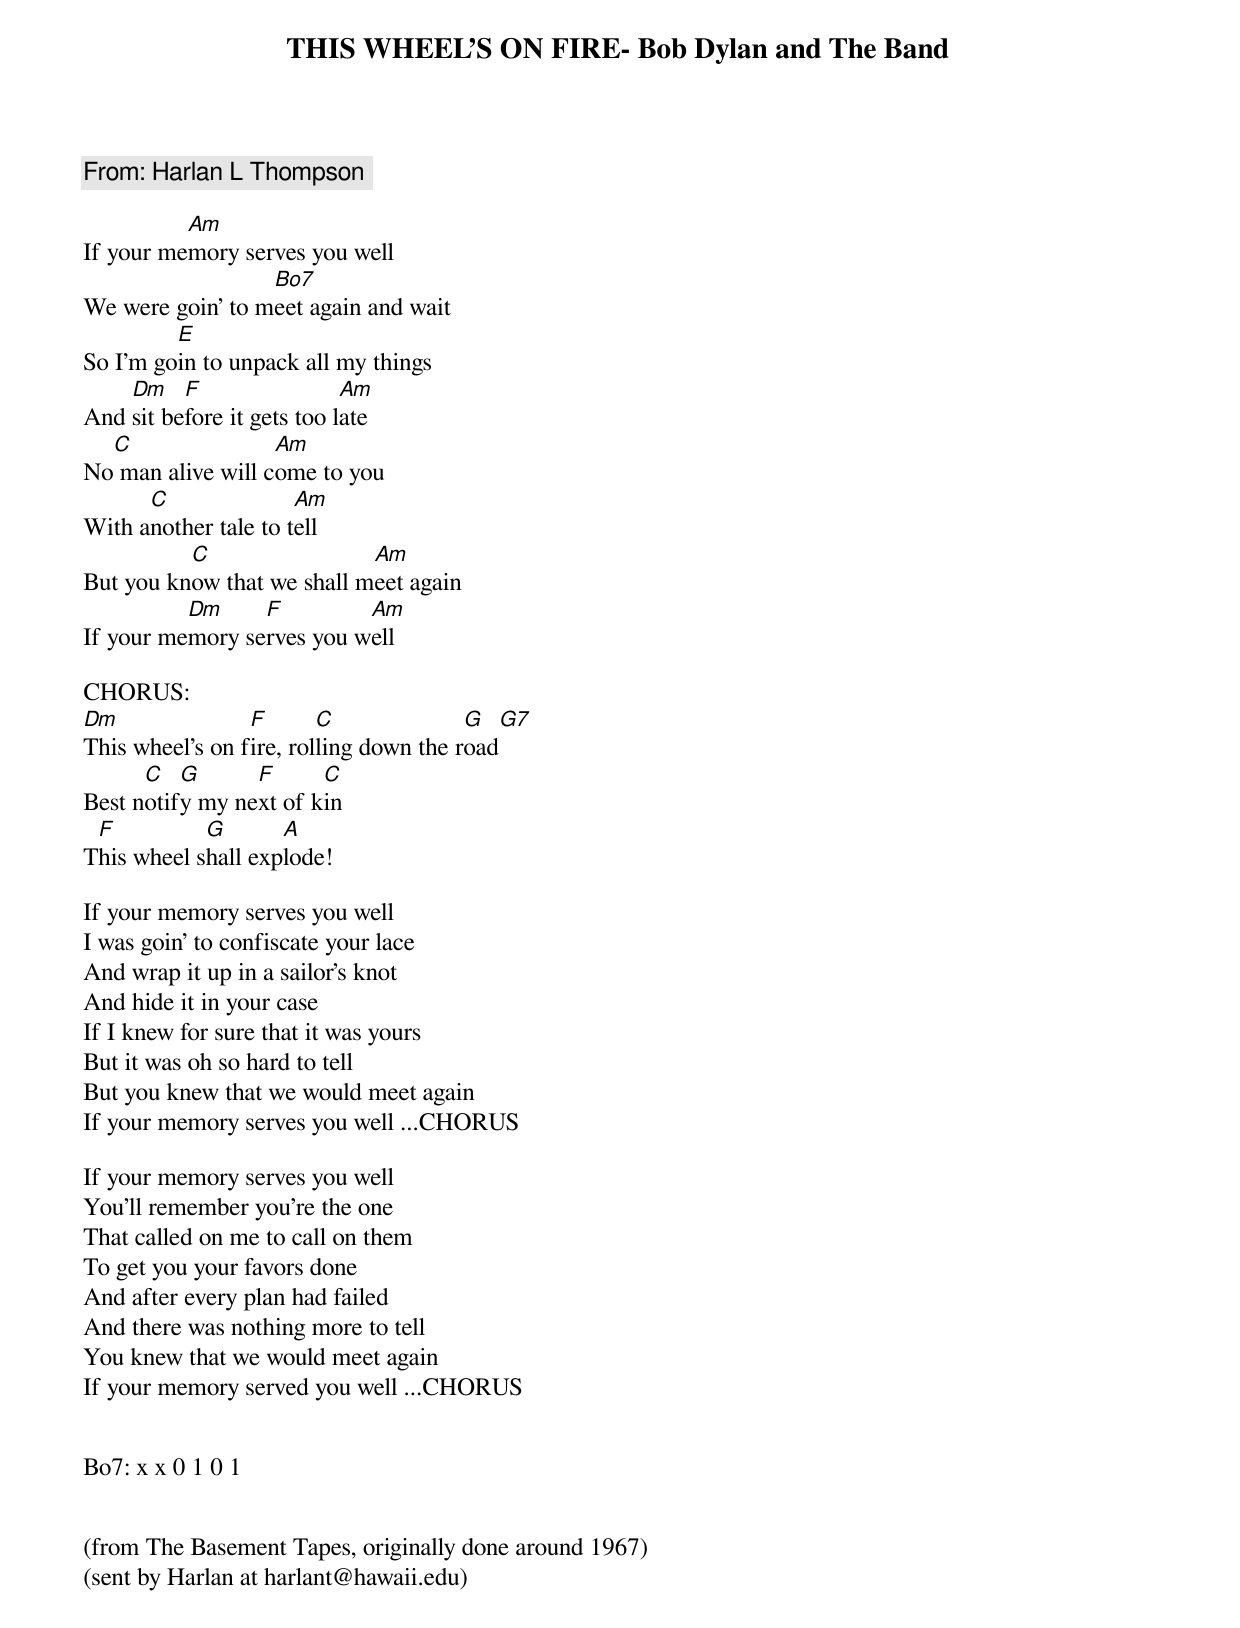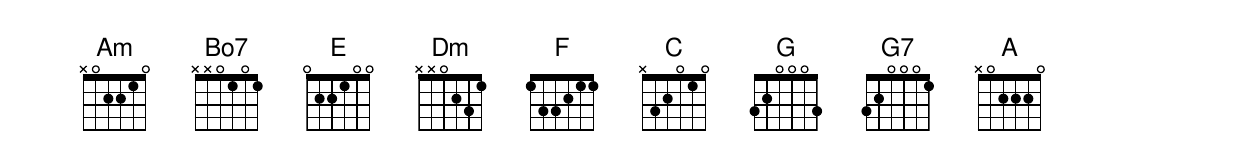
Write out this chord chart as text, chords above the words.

From: Harlan L Thompson <harlant@uhunix.uhcc.Hawaii.Edu>

THIS WHEEL'S ON FIRE- Bob Dylan and The Band

          Am
If your memory serves you well
                  Bo7
We were goin' to meet again and wait
         E
So I'm goin to unpack all my things
    Dm    F                 Am
And sit before it gets too late
  C                Am
No man alive will come to you
      C               Am
With another tale to tell
          C                 Am
But you know that we shall meet again
          Dm     F         Am
If your memory serves you well

CHORUS:
Dm               F       C              G  G7
This wheel's on fire, rolling down the road
      C   G      F      C
Best notify my next of kin
 F          G       A
This wheel shall explode!

If your memory serves you well
I was goin' to confiscate your lace
And wrap it up in a sailor's knot
And hide it in your case
If I knew for sure that it was yours
But it was oh so hard to tell
But you knew that we would meet again
If your memory serves you well ...CHORUS

If your memory serves you well
You'll remember you're the one
That called on me to call on them
To get you your favors done
And after every plan had failed
And there was nothing more to tell
You knew that we would meet again
If your memory served you well ...CHORUS


Bo7: x x 0 1 0 1


(from The Basement Tapes, originally done around 1967)
(sent by Harlan at harlant@hawaii.edu)
